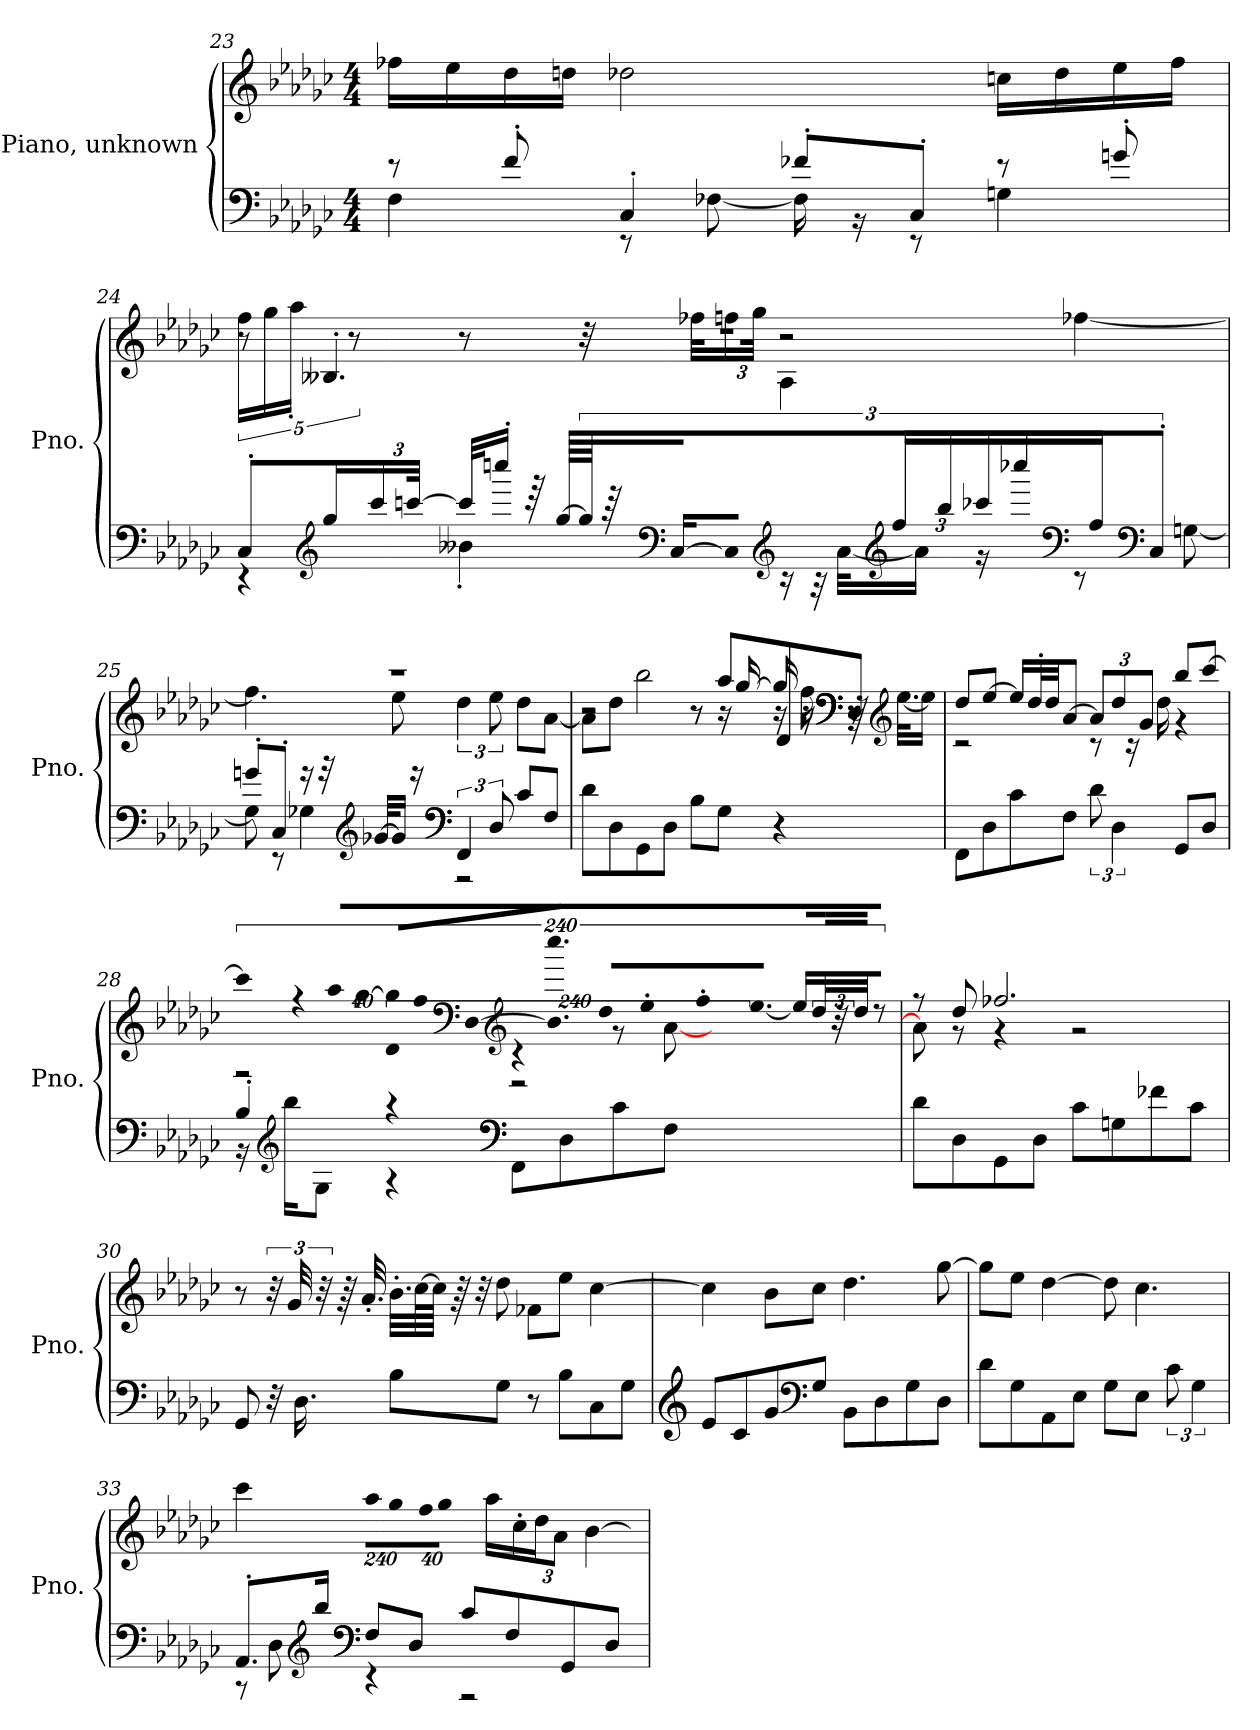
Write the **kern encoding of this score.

**kern	**kern
*part1	*part1
*staff2	*staff1
*I"Piano, unknown	*
*I'Pno.	*
*clefF4	*clefG2
*k[b-e-a-d-g-c-]	*k[b-e-a-d-g-c-]
*M4/4	*M4/4
=23	=23
*^	*
8r	4F\	16ff-X\LL
.	.	16ee-\
8f'/	.	16dd-\
.	.	16ddn\JJ
4C-'/	8r	2dd-X\
.	[8F-X\	.
8f-X'/L	16F-\]	.
.	16r	.
8C-'/J	8r	.
8r	4Gn\	16ccn\LL
.	.	16dd-\
8gn'/	.	16ee-\
.	.	16ff-\JJ
!!LO:LB:g=z
=24	=24	=24
*	*	*^
*	*	*	*^
8C-'/L	4r	1r	20ff\LL	8r
.	.	.	20gg-\	.
.	.	.	20aa-'\JJ	.
*clefG2	*	*	*	*
16gg-/L	.	.	.	4.B--X'/
.	.	.	10r	.
*Xbrackettup	*	*	*	*
24ccc-/	.	.	.	.
[48cccn/JJk	.	.	.	.
32ccc/KLL]	4b--X'\	.	8r	.
16ccccn'/JJ	.	.	.	.
64r	.	.	.	.
[64gg-/LLLL	.	.	.	.
*brackettup	*	*	*	*
96gg-/JJJJ]	.	.	32r	.
96r	.	.	.	.
*clefF4	*	*	*	*
[24C-/LL	.	.	.	.
.	.	.	32ff-X\KLL	.
*	*	*	*Xbrackettup	*
16C-/JJ]	.	.	24ffn\	.
.	.	.	48gg-\JJk	.
*clefG2	*	*	*	*
*Xbrackettup	*	*	*	*
24ff/LL	16r	.	4A-\	2r
24bb-/	.	.	.	.
.	32r	.	.	.
24ccc-X/	.	.	.	.
.	[32a-\KLL	.	.	.
16cccc-X/	16a-\JJ]	.	.	.
16ff/JJ	16r	.	.	.
*clefF4	*	*	*	*
4C-'/	8r	.	[4ff-X\	.
.	[8Gn\	.	.	.
*	*	*	*v	*v
!!LO:LB:g=z
=25	=25	=25	=25
8gn'/L	8G\]	1r	4.ff-\]
8C-'/J	8r	.	.
16r	4G-X\	.	.
32r	.	.	.
*clefG2	*	*	*
[32g-X/KLL	.	.	.
16g-/JJ]	.	.	8ee-\
16r	.	.	.
*clefF4	*	*	*
*brackettup	*	*	*brackettup
6FF/	2r	.	6dd-\
12D-/	.	.	12ee-\
8c-/L	.	.	8dd-\L
8F/J	.	.	[8a-\J
*v	*v	*	*
=26	=26	=26
*	*	*^
8d-\L	2r	8a-\L]	2r
8D-\	.	8dd-\J	.
8GG-\	.	2bb-\	.
8D-\J	.	.	.
8B-\L	8r	.	8r
8G-\J	16r	.	8aa-/L
.	[16gg-/	.	.
4r	16gg-/]	16r	8d-/
.	16r	16ff\	.
*	*clefF4	*	*
.	8r	64r	8D-/J
*	*clefG2	*	*
.	.	[32.ee-\KLL	.
.	.	16ee-\JJ]	.
*	*	*v	*v
!!LO:LB:g=z
=27	=27	=27
8FF\L	8dd-/L	2r
8D-\	[8ee-/J	.
8c-\	16ee-/LL]	.
.	32dd-'/L	.
.	32dd-/JJ	.
8F\J	[8a-/J	.
*	*Xbrackettup	*
12d-\	12a-/L]	8r
6D-\	12dd-/	.
.	.	16r
.	12g-/J	.
.	.	16dd-\
8GG-/L	8bb-/L	4r
8D-/J	[8ccc-/J	.
=28	=28	=28
*^	*	*
*	*	*brackettup	*
!	!	!LO:N:vis=16	!
4B-'/	16r	1920%137ccc-/]	2r
*clefG2	*	*	*
.	16bb-\KL	.	.
!	!	!LO:N:vis=16	!
.	.	1920%137r	.
.	8G-\J	.	.
!	!	!LO:N:vis=16	!
.	.	1920%137aa-/LL	.
!	!	!LO:N:vis=32	!
.	.	[640%23gg-/JJk	.
!	!	!LO:N:vis=16	!
4r	4r	1920%137d-/ 1920%137gg-/]LL	.
!	!	!LO:N:vis=32	!
.	.	640%23ff/L	.
*	*	*clefF4	*
!	!	!LO:N:vis=32	!
.	.	[640%23D-/J	.
!	!	!LO:N:vis=16.	!
.	.	960%103D-/] 960%103ee-/JJ	.
*clefF4	*	*clefG2	*
2r	8FF\L	.	4r
*	*	*Xbrackettup	*
!	!	!LO:N:vis=16	!
.	.	1920%137dd-/LL	.
!	!	!LO:N:vis=32	!
.	.	640%23ee-'/L	.
!	!	!LO:N:vis=32	!
.	.	640%23ff'/J	.
.	8D-\	.	.
!	!	!LO:N:vis=16.	!
.	.	[960%103ee-/JJ	.
.	8c-\	.	8r
.	.	16ee-/LL]	.
*	*	*brackettup	*
.	.	48dd-/JJk	.
.	.	48r	.
.	.	48dd-/	.
.	8F\J	.	[8a-\
.	.	8r	.
960ryy	960ryy	.	960ryy
*v	*v	*	*
!!LO:LB:g=z	!!
=29	=29	=29
8d-\L	8r	8a-\]
8D-\	8dd-/	8r
8GG-\	2.ff-X/	4r
8D-\J	.	.
8c-\L	.	2r
8Gn\	.	.
8f-X\	.	.
8c-\J	.	.
*	*v	*v
=30	=30
8GG-/	8r
32r	48r
.	48g-/
16.D-\	.
.	48r
.	64r
.	32.a-'/
8B-\L	32.b-'\LLL
.	[64cc-\L
.	64cc-\JJJJ]
.	64r
.	32r
8G-\J	8dd-\
8r	8f-X\L
8B-\L	8ee-\J
8C-\	[4cc-\
8G-\J	.
=31	=31
*clefG2	*
8e-/L	4cc-\]
8c-/	.
8g-/	8b-\L
*clefF4	*
8G-/J	8cc-\J
8BB-\L	4.dd-\
8D-\	.
8G-\	.
8D-\J	[8gg-\
!!LO:PB:g=z
=32	=32
8d-\L	8gg-\L]
8G-\	8ee-\J
8AA-\	[4dd-\
8E-\J	.
8G-\L	8dd-\]
8E-\J	4.cc-\
12c-\	.
6G-\	.
=33	=33
*^	*
8.AA-'/L	8r	4ccc-\
.	8D-\	.
*clefG2	*	*
16bb-/Jk	.	.
*clefF4	*	*
*	*	*Xbrackettup
!	!	!LO:N:vis=16
8F/L	4r	1920%137aa-\LL
!	!	!LO:N:vis=16
.	.	1920%137gg-\
8D-/J	.	.
!	!	!LO:N:vis=32
.	.	640%23ff\K
!	!	!LO:N:vis=16
.	.	1920%137gg-\JJ
8c-/L	2r	16aa-\LL
.	.	16cc-'\
8F/	.	24dd-\J
.	.	12a-\J
8GG-/	.	[4b-\
8D-/J	.	.
*v	*v	*
=	=
*-	*-
